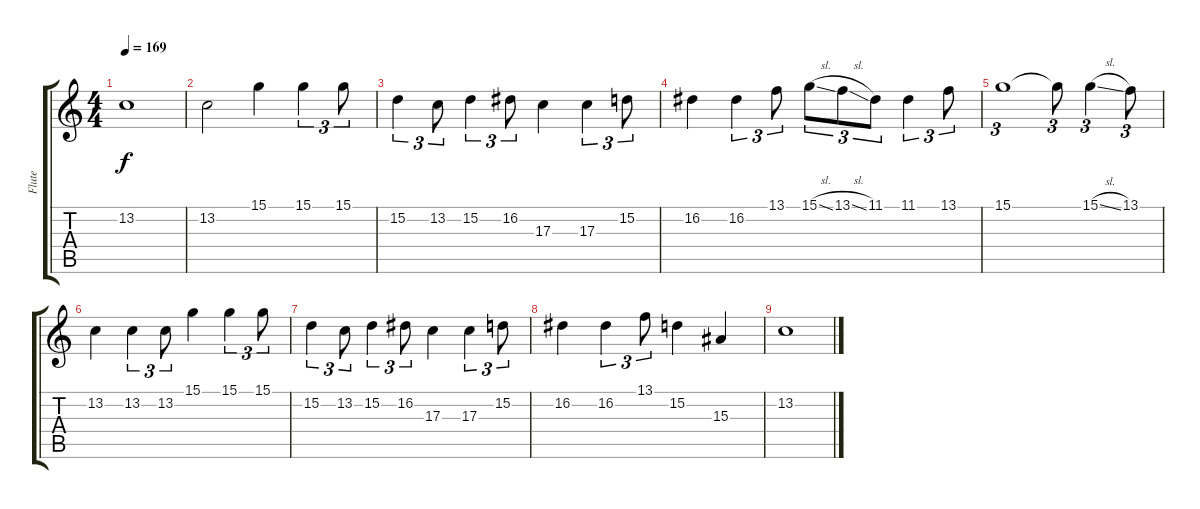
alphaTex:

\track ("Flute" "Flute") {instrument flute}
\staff {score tabs}
\tuning (E4 B3 G3 D3 A2 E2) {hide}
\ts (4 4)
\tempo 169
\clef g2
\ks c
13.2.1{dy f} |
13.2.2 15.1.4 15.1.4{tu (3 2)} 15.1.8{tu (3 2)} |
15.2.4{tu (3 2)} 13.2.8{tu (3 2)} 15.2.4{tu (3 2)} 16.2.8{tu (3 2)} 17.3.4 17.3.4{tu (3 2)} 15.2.8{tu (3 2)} |
16.2.4 16.2.4{tu (3 2)} 13.1.8{tu (3 2)} 15.1{sl}.8{tu (3 2)} 13.1{sl}.8{tu (3 2)} 11.1.8{tu (3 2)} 11.1.4{tu (3 2)} 13.1.8{tu (3 2)} |
15.1.1{tu (3 2)} 15.1{t}.8{tu (3 2)} 15.1{sl}.4{tu (3 2)} 13.1.8{tu (3 2)} |
13.2.4 13.2.4{tu (3 2)} 13.2.8{tu (3 2)} 15.1.4 15.1.4{tu (3 2)} 15.1.8{tu (3 2)} |
15.2.4{tu (3 2)} 13.2.8{tu (3 2)} 15.2.4{tu (3 2)} 16.2.8{tu (3 2)} 17.3.4 17.3.4{tu (3 2)} 15.2.8{tu (3 2)} |
16.2.4 16.2.4{tu (3 2)} 13.1.8{tu (3 2)} 15.2.4 15.3.4 |
13.2.1
